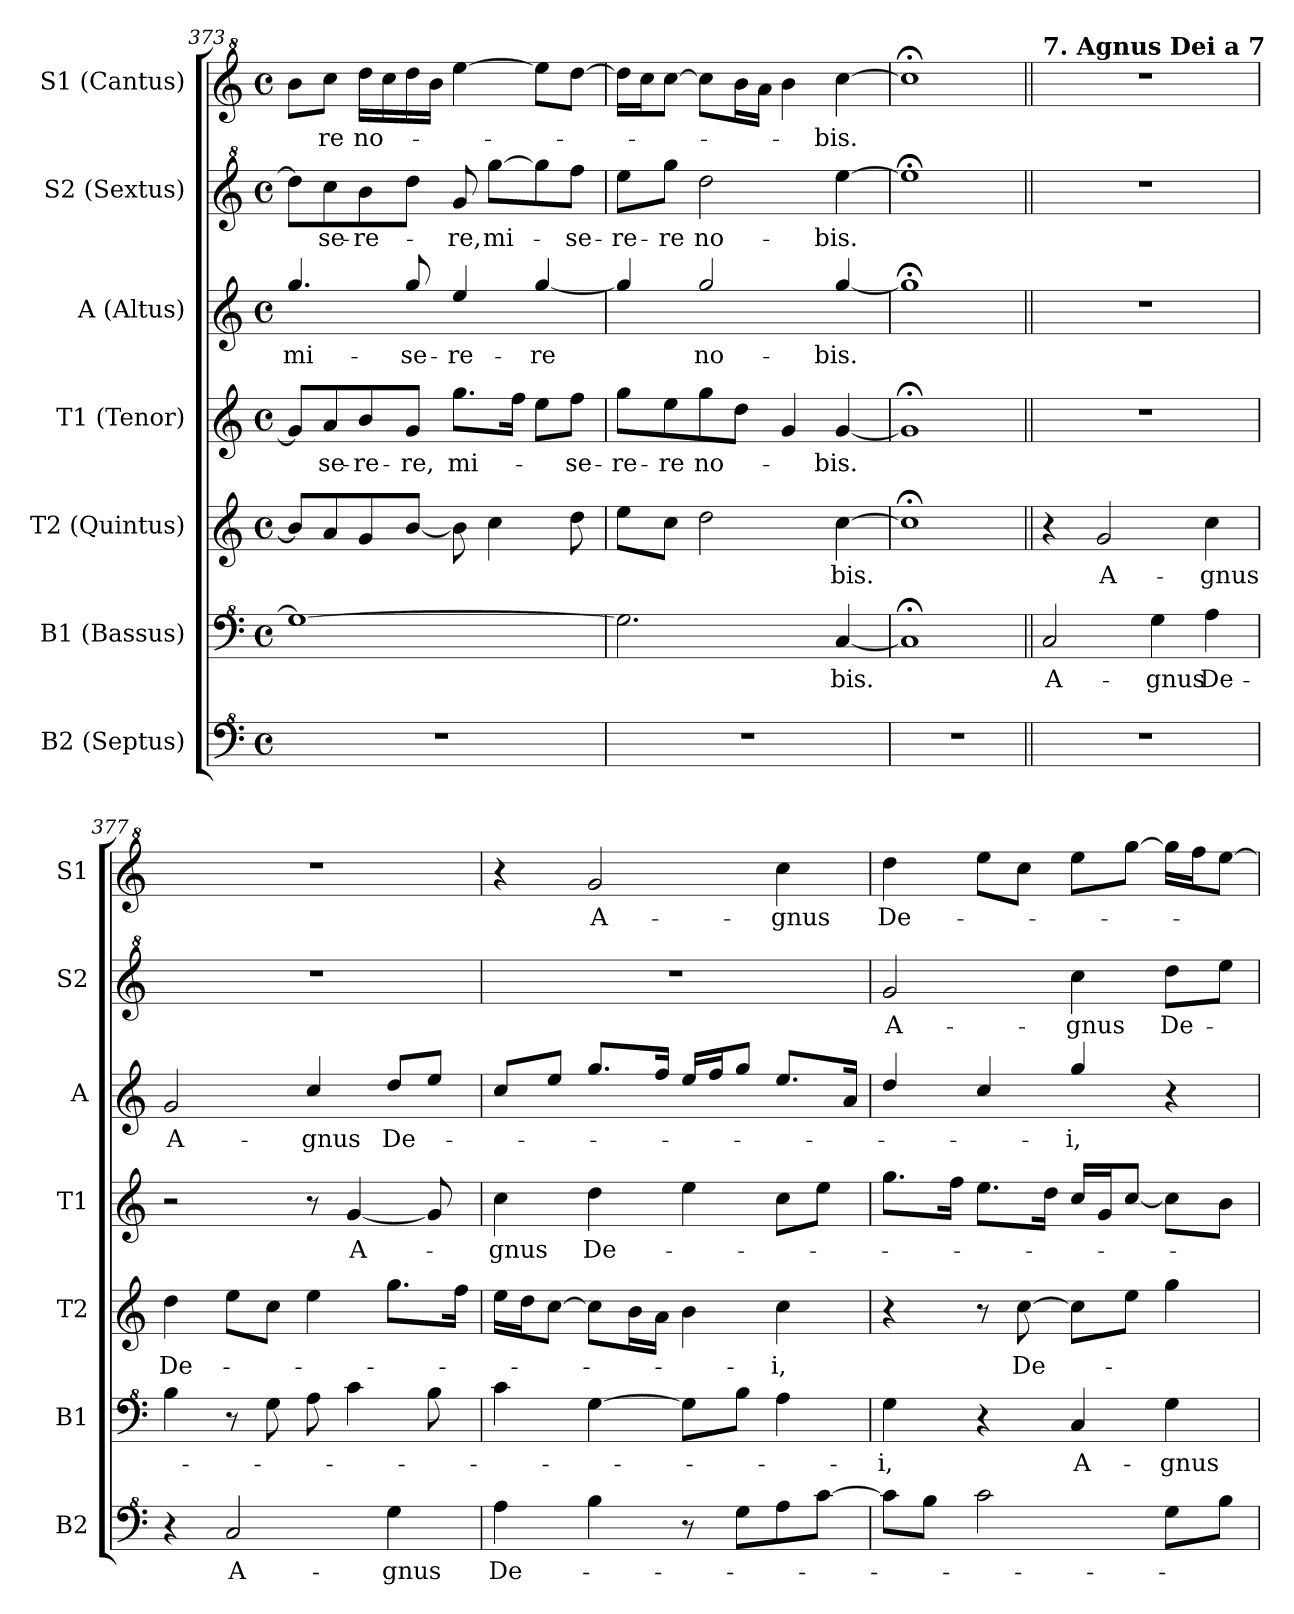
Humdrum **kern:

**kern	**text	**kern	**text	**kern	**text	**kern	**text	**kern	**text	**kern	**text	**kern	**text
*part7	*part7	*part6	*part6	*part5	*part5	*part4	*part4	*part3	*part3	*part2	*part2	*part1	*part1
*staff7	*staff7	*staff6	*staff6	*staff5	*staff5	*staff4	*staff4	*staff3	*staff3	*staff2	*staff2	*staff1	*staff1
*I"B2 (Septus)	*	*I"B1 (Bassus)	*	*I"T2 (Quintus)	*	*I"T1 (Tenor)	*	*I"A (Altus)	*	*I"S2 (Sextus)	*	*I"S1 (Cantus)	*
*I'B2	*	*I'B1	*	*I'T2	*	*I'T1	*	*I'A	*	*I'S2	*	*I'S1	*
*clefF^4	*	*clefF^4	*	*clefG2	*	*clefG2	*	*clefG2	*	*clefG^2	*	*clefG^2	*
*k[]	*	*k[]	*	*k[]	*	*k[]	*	*k[]	*	*k[]	*	*k[]	*
*M4/4	*	*M4/4	*	*M4/4	*	*M4/4	*	*M4/4	*	*M4/4	*	*M4/4	*
*met(c)	*	*met(c)	*	*met(c)	*	*met(c)	*	*met(c)	*	*met(c)	*	*met(c)	*
=373	=373	=373	=373	=373	=373	=373	=373	=373	=373	=373	=373	=373	=373
!	!	!	!	!	!	!	!	!	!LO:LY:b	!	!	!	!
1r	.	1g_	.	8b/L]	.	8g/L]	.	4.gg/	mi-	8ddd\L]	.	8bb\L	.
!	!	!	!	!	!	!	!LO:LY:b	!	!	!	!LO:LY:b	!	!LO:LY:b
.	.	.	.	8a/	.	8a/	-se-	.	.	8ccc\	-se-	8ccc\J	-re
!	!	!	!	!	!	!	!LO:LY:b	!	!	!	!LO:LY:b	!	!LO:LY:b
.	.	.	.	8g/	.	8b/	-re-	.	.	8bb\	-re-	16ddd\LL	no-
.	.	.	.	.	.	.	.	.	.	.	.	16ccc\	.
!	!	!	!	!	!	!	!LO:LY:b	!	!LO:LY:b	!	!	!	!
.	.	.	.	[8b/J	.	8g/J	-re,	8gg/	-se-	8ddd\J	.	16ddd\	.
.	.	.	.	.	.	.	.	.	.	.	.	16bb\JJ	.
!	!	!	!	!	!	!	!LO:LY:b	!	!LO:LY:b	!	!LO:LY:b	!	!
.	.	.	.	8b\]	.	8.gg\L	mi-	4ee/	-re-	8gg/	-re,	[4eee\	.
!	!	!	!	!	!	!	!	!	!	!	!LO:LY:b	!	!
.	.	.	.	4cc\	.	.	.	.	.	[8ggg\L	mi-	.	.
.	.	.	.	.	.	16ff\Jk	.	.	.	.	.	.	.
!	!	!	!	!	!	!	!	!	!LO:LY:b	!	!	!	!
.	.	.	.	.	.	8ee\L	.	[4gg/	-re	8ggg\]	.	8eee\L]	.
!	!	!	!	!	!	!	!LO:LY:b	!	!	!	!LO:LY:b	!	!
.	.	.	.	8dd\	.	8ff\J	-se-	.	.	8fff\J	-se-	[8ddd\J	.
=374	=374	=374	=374	=374	=374	=374	=374	=374	=374	=374	=374	=374	=374
!	!	!	!	!	!	!	!LO:LY:b	!	!	!	!LO:LY:b	!	!
1r	.	2.g\]	.	8ee\L	.	8gg\L	-re-	4gg/]	.	8eee\L	-re-	16ddd\LL]	.
.	.	.	.	.	.	.	.	.	.	.	.	16ccc\J	.
!	!	!	!	!	!	!	!LO:LY:b	!	!	!	!LO:LY:b	!	!
.	.	.	.	8cc\J	.	8ee\	-re	.	.	8ggg\J	-re	[8ccc\J	.
!	!	!	!	!	!	!	!LO:LY:b	!	!LO:LY:b	!	!LO:LY:b	!	!
.	.	.	.	2dd\	.	8gg\	no-	2gg/	no-	2ddd\	no-	8ccc\L]	.
.	.	.	.	.	.	8dd\J	.	.	.	.	.	16bb\L	.
.	.	.	.	.	.	.	.	.	.	.	.	16aa\JJ	.
.	.	.	.	.	.	4g/	.	.	.	.	.	4bb\	.
!	!	!	!LO:LY:b	!	!LO:LY:b	!	!LO:LY:b	!	!LO:LY:b	!	!LO:LY:b	!	!LO:LY:b
.	.	[4c/	-bis.	[4cc\	-bis.	[4g/	-bis.	[4gg/	-bis.	[4eee\	-bis.	[4ccc\	-bis.
=375	=375	=375	=375	=375	=375	=375	=375	=375	=375	=375	=375	=375	=375
1r	.	1c;<]	.	1cc;<]	.	1g;<]	.	1gg;<]	.	1eee;<]	.	1ccc;<]	.
=376||	=376||	=376||	=376||	=376||	=376||	=376||	=376||	=376||	=376||	=376||	=376||	=376||	=376||
!	!	!	!	!	!	!	!	!	!	!	!	!LO:TX:a:B:t=7. Agnus Dei a 7	!
!	!	!	!LO:LY:b	!	!	!	!	!	!	!	!	!	!
1r	.	2c/	A-	4r	.	1r	.	1r	.	1r	.	1r	.
!	!	!	!	!	!LO:LY:b	!	!	!	!	!	!	!	!
.	.	.	.	2g/	A-	.	.	.	.	.	.	.	.
!	!	!	!LO:LY:b	!	!	!	!	!	!	!	!	!	!
.	.	4g\	-gnus	.	.	.	.	.	.	.	.	.	.
!	!	!	!LO:LY:b	!	!LO:LY:b	!	!	!	!	!	!	!	!
.	.	4a\	De-	4cc\	-gnus	.	.	.	.	.	.	.	.
=377	=377	=377	=377	=377	=377	=377	=377	=377	=377	=377	=377	=377	=377
!	!	!	!	!	!LO:LY:b	!	!	!	!LO:LY:b	!	!	!	!
4r	.	4b\	.	4dd\	De-	2r	.	2g/	A-	1r	.	1r	.
!	!LO:LY:b	!	!	!	!	!	!	!	!	!	!	!	!
2c/	A-	8r	.	8ee\L	.	.	.	.	.	.	.	.	.
.	.	8g\	.	8cc\J	.	.	.	.	.	.	.	.	.
!	!	!	!	!	!	!	!	!	!LO:LY:b	!	!	!	!
.	.	8a\	.	4ee\	.	8r	.	4cc/	-gnus	.	.	.	.
!	!	!	!	!	!	!	!LO:LY:b	!	!	!	!	!	!
.	.	4cc\	.	.	.	[4g/	A-	.	.	.	.	.	.
!	!LO:LY:b	!	!	!	!	!	!	!	!LO:LY:b	!	!	!	!
4g\	-gnus	.	.	8.gg\L	.	.	.	8dd/L	De-	.	.	.	.
.	.	8b\	.	.	.	8g/]	.	8ee/J	.	.	.	.	.
.	.	.	.	16ff\Jk	.	.	.	.	.	.	.	.	.
=378	=378	=378	=378	=378	=378	=378	=378	=378	=378	=378	=378	=378	=378
!	!LO:LY:b	!	!	!	!	!	!LO:LY:b	!	!	!	!	!	!
4a\	De-	4cc\	.	16ee\LL	.	4cc\	-gnus	8cc/L	.	1r	.	4r	.
.	.	.	.	16dd\J	.	.	.	.	.	.	.	.	.
.	.	.	.	[8cc\J	.	.	.	8ee/J	.	.	.	.	.
!	!	!	!	!	!	!	!LO:LY:b	!	!	!	!	!	!LO:LY:b
4b\	.	[4g\	.	8cc\L]	.	4dd\	De-	8.gg/L	.	.	.	2gg/	A-
.	.	.	.	16b\L	.	.	.	.	.	.	.	.	.
.	.	.	.	16a\JJ	.	.	.	16ff/Jk	.	.	.	.	.
8r	.	8g\L]	.	4b\	.	4ee\	.	16ee/LL	.	.	.	.	.
.	.	.	.	.	.	.	.	16ff/J	.	.	.	.	.
8g\L	.	8b\J	.	.	.	.	.	8gg/J	.	.	.	.	.
!	!	!	!	!	!LO:LY:b	!	!	!	!	!	!	!	!LO:LY:b
8a\	.	4a\	.	4cc\	-i,	8cc\L	.	8.ee/L	.	.	.	4ccc\	-gnus
[8cc\J	.	.	.	.	.	8ee\J	.	.	.	.	.	.	.
.	.	.	.	.	.	.	.	16a/Jk	.	.	.	.	.
!!LO:PB:g=z
=379	=379	=379	=379	=379	=379	=379	=379	=379	=379	=379	=379	=379	=379
!	!	!	!LO:LY:b	!	!	!	!	!	!	!	!LO:LY:b	!	!LO:LY:b
8cc\L]	.	4g\	-i,	4r	.	8.gg\L	.	4dd/	.	2gg/	A-	4ddd\	De-
8b\J	.	.	.	.	.	.	.	.	.	.	.	.	.
.	.	.	.	.	.	16ff\Jk	.	.	.	.	.	.	.
2cc\	.	4r	.	8r	.	8.ee\L	.	4cc/	.	.	.	8eee\L	.
!	!	!	!	!	!LO:LY:b	!	!	!	!	!	!	!	!
.	.	.	.	[8cc\	De-	.	.	.	.	.	.	8ccc\J	.
.	.	.	.	.	.	16dd\Jk	.	.	.	.	.	.	.
!	!	!	!LO:LY:b	!	!	!	!	!	!LO:LY:b	!	!LO:LY:b	!	!
.	.	4c/	A-	8cc\L]	.	16cc/LL	.	4gg/	-i,	4ccc\	-gnus	8eee\L	.
.	.	.	.	.	.	16g/J	.	.	.	.	.	.	.
.	.	.	.	8ee\J	.	[8cc/J	.	.	.	.	.	[8ggg\J	.
!	!	!	!LO:LY:b	!	!	!	!	!	!	!	!LO:LY:b	!	!
8g\L	.	4g\	-gnus	4gg\	.	8cc\L]	.	4r	.	8ddd\L	De-	16ggg\LL]	.
.	.	.	.	.	.	.	.	.	.	.	.	16fff\J	.
8b\J	.	.	.	.	.	8b\J	.	.	.	8eee\J	.	[8eee\J	.
=	=	=	=	=	=	=	=	=	=	=	=	=	=
*-	*-	*-	*-	*-	*-	*-	*-	*-	*-	*-	*-	*-	*-
